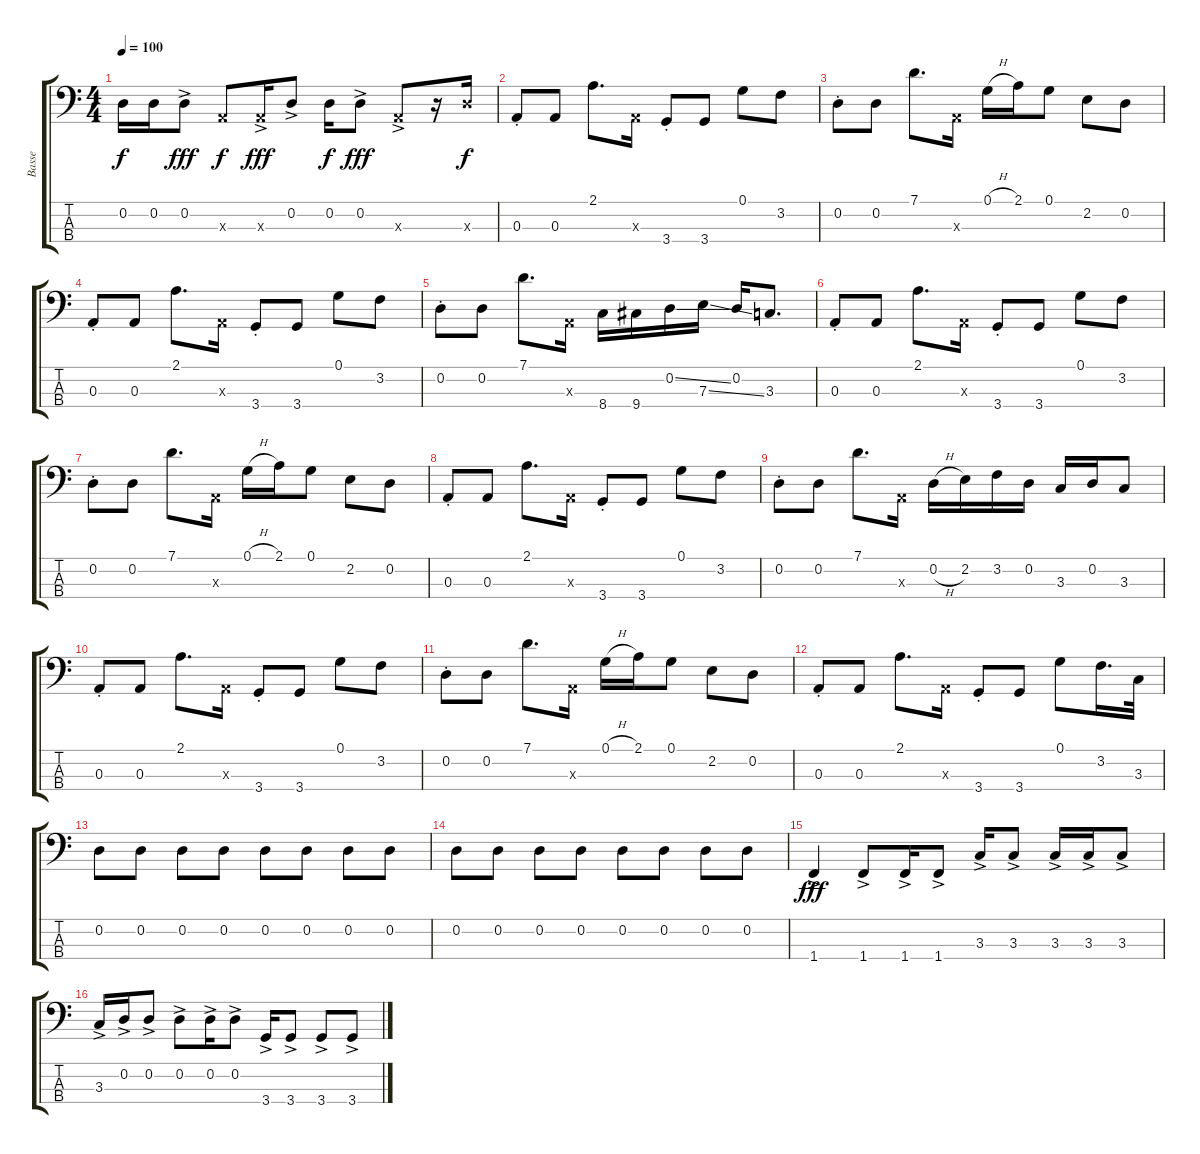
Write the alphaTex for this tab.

\track ("Basse" "Basse") {instrument electricbasspick}
\staff {score tabs}
\tuning (G2 D2 A1 E1) {hide}
\ts (4 4)
\tempo 100
\clef f4
\ks c
0.2{t}.16{dy f} 0.2.16 0.2{ac}.8{dy fff} 0.3{x}.8{dy f} 0.3{ac x}.16{dy fff} 0.2{ac}.8 0.2.16{dy f} 0.2{ac}.8{dy fff} 0.3{ac x}.8 r.16 5.3{x}.16{dy f} |
0.3{st}.8 0.3.8 2.1.8{d} 0.3{x}.16 3.4{st}.8 3.4.8 0.1.8 3.2.8 |
0.2{st}.8 0.2.8 7.1.8{d} 0.3{x}.16 0.1{h}.16 2.1.16 0.1.8 2.2.8 0.2.8 |
0.3{st}.8 0.3.8 2.1.8{d} 0.3{x}.16 3.4{st}.8 3.4.8 0.1.8 3.2.8 |
0.2{st}.8 0.2.8 7.1.8{d} 0.3{x}.16 8.4.16 9.4.16 0.2{ss}.16 7.3{ss}.16 0.2.16 3.3.8{d} |
0.3{st}.8 0.3.8 2.1.8{d} 0.3{x}.16 3.4{st}.8 3.4.8 0.1.8 3.2.8 |
0.2{st}.8 0.2.8 7.1.8{d} 0.3{x}.16 0.1{h}.16 2.1.16 0.1.8 2.2.8 0.2.8 |
0.3{st}.8 0.3.8 2.1.8{d} 0.3{x}.16 3.4{st}.8 3.4.8 0.1.8 3.2.8 |
0.2{st}.8 0.2.8 7.1.8{d} 0.3{x}.16 0.2{h}.16 2.2.16 3.2.16 0.2.16 3.3.16 0.2.16 3.3.8 |
0.3{st}.8 0.3.8 2.1.8{d} 0.3{x}.16 3.4{st}.8 3.4.8 0.1.8 3.2.8 |
0.2{st}.8 0.2.8 7.1.8{d} 0.3{x}.16 0.1{h}.16 2.1.16 0.1.8 2.2.8 0.2.8 |
0.3{st}.8 0.3.8 2.1.8{d} 0.3{x}.16 3.4{st}.8 3.4.8 0.1.8 3.2.16{d} 3.3.32 |
0.2.8 0.2.8 0.2.8 0.2.8 0.2.8 0.2.8 0.2.8 0.2.8 |
0.2.8 0.2.8 0.2.8 0.2.8 0.2.8 0.2.8 0.2.8 0.2.8 |
1.4{ac}.4{dy fff} 1.4{ac}.8 1.4{ac}.16 1.4{ac}.8 3.3{ac}.16 3.3{ac}.8 3.3{ac}.16 3.3{ac}.16 3.3{ac}.8 |
3.3{ac}.16 0.2{ac}.16 0.2{ac}.8 0.2{ac}.8 0.2{ac}.16 0.2{ac}.8 3.4{ac}.16 3.4{ac}.8 3.4{ac}.8 3.4{ac}.8
